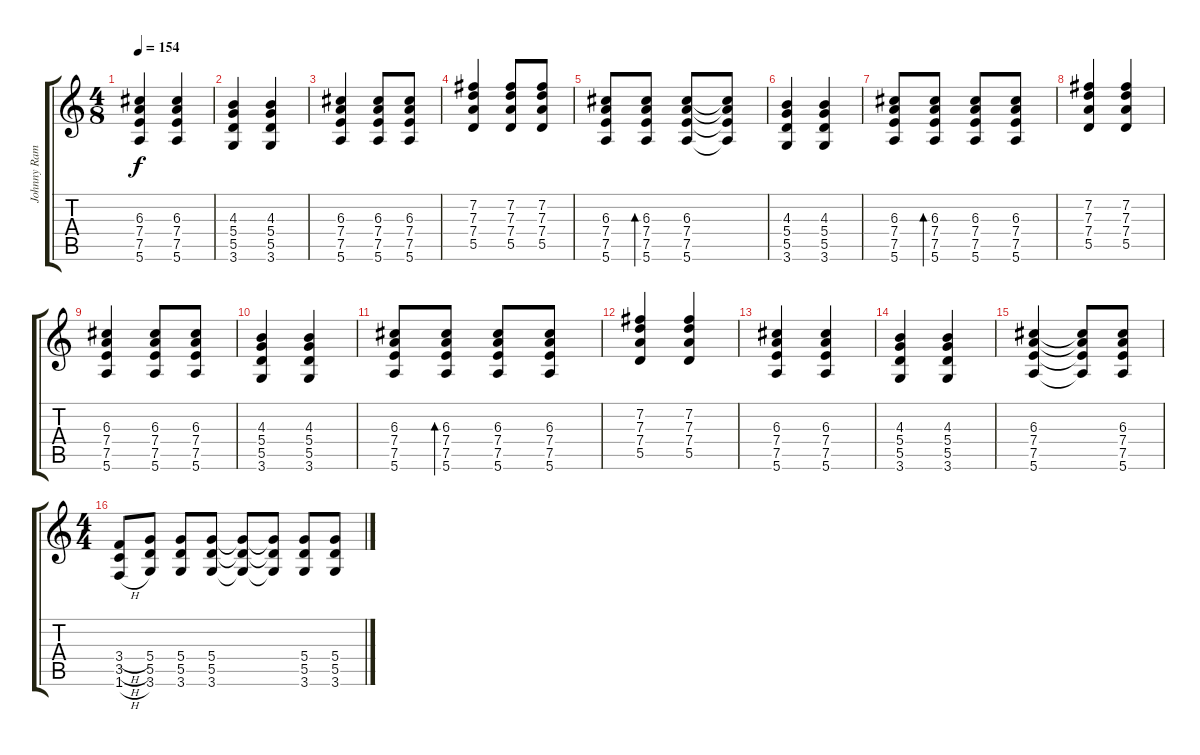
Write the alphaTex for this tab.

\track ("Johnny Ramone - Guitar 1" "Johnny Ram") {instrument distortionguitar}
\staff {score tabs}
\tuning (E4 B3 G3 D3 A2 E2) {hide}
\ts (4 8)
\tempo 154
\clef g2
\ks c
(6.3 7.4 7.5 5.6).4{dy f} (6.3 7.4 7.5 5.6).4 |
(4.3 5.4 5.5 3.6).4 (4.3 5.4 5.5 3.6).4 |
(6.3 7.4 7.5 5.6).4 (6.3 7.4 7.5 5.6).8 (6.3 7.4 7.5 5.6).8 |
(7.2 7.3 7.4 5.5).4 (7.2 7.3 7.4 5.5).8 (7.2 7.3 7.4 5.5).8 |
(6.3 7.4 7.5 5.6).8 (6.3 7.4 7.5 5.6).8{bd 240} (6.3 7.4 7.5 5.6).8 (6.3{t} 7.4{t} 7.5{t} 5.6{t}).8 |
(4.3 5.4 5.5 3.6).4 (4.3 5.4 5.5 3.6).4 |
(6.3 7.4 7.5 5.6).8 (6.3 7.4 7.5 5.6).8{bd 240} (6.3 7.4 7.5 5.6).8 (6.3 7.4 7.5 5.6).8 |
(7.2 7.3 7.4 5.5).4 (7.2 7.3 7.4 5.5).4 |
(6.3 7.4 7.5 5.6).4 (6.3 7.4 7.5 5.6).8 (6.3 7.4 7.5 5.6).8 |
(4.3 5.4 5.5 3.6).4 (4.3 5.4 5.5 3.6).4 |
(6.3 7.4 7.5 5.6).8 (6.3 7.4 7.5 5.6).8{bd 240} (6.3 7.4 7.5 5.6).8 (6.3 7.4 7.5 5.6).8 |
(7.2 7.3 7.4 5.5).4 (7.2 7.3 7.4 5.5).4 |
(6.3 7.4 7.5 5.6).4 (6.3 7.4 7.5 5.6).4 |
(4.3 5.4 5.5 3.6).4 (4.3 5.4 5.5 3.6).4 |
(6.3 7.4 7.5 5.6).4 (6.3{t} 7.4{t} 7.5{t} 5.6{t}).8 (6.3 7.4 7.5 5.6).8 |
\ts (4 4)
(3.4{h} 3.5{h} 1.6{h}).8 (5.4 5.5 3.6).8 (5.4 5.5 3.6).8 (5.4 5.5 3.6).8 (5.4{t} 5.5{t} 3.6{t}).8 (5.4{t} 5.5{t} 3.6{t}).8 (5.4 5.5 3.6).8 (5.4 5.5 3.6).8
